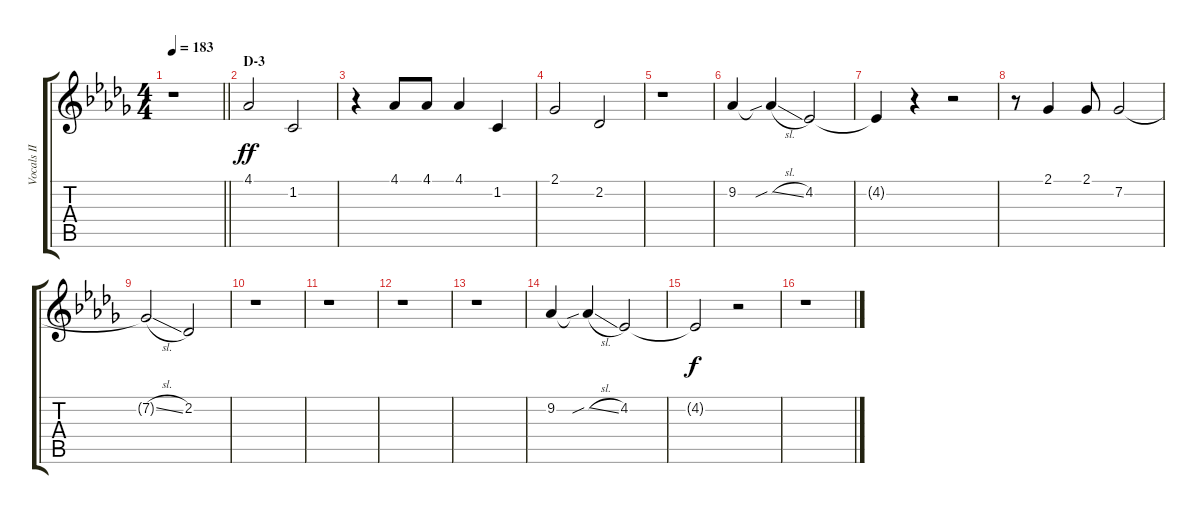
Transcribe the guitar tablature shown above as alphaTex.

\track ("Vocals II" "Vocals II") {instrument voiceoohs}
\staff {score tabs}
\tuning (E4 B3 G3 D3 A2 E2) {hide}
\ts (4 4)
\tempo 183
\clef g2
\barLineRight lightlight
\ks db
r.1{dy f} |
\section ("" "D-3")
4.1.2{dy ff} 1.2.2 |
r.4 4.1.8 4.1.8 4.1.4 1.2.4 |
2.1.2 2.2.2 |
r.1 |
9.2.4 9.2{sib sl t}.4 4.2.2 |
4.2{t}.4 r.4 r.2 |
r.8 2.1.4 2.1.8 7.2.2 |
7.2{sl t}.2 2.2.2 |
r.1 |
r.1 |
r.1 |
r.1 |
9.2.4 9.2{sib sl t}.4 4.2.2 |
4.2{t}.2{dy f} r.2 |
r.1
